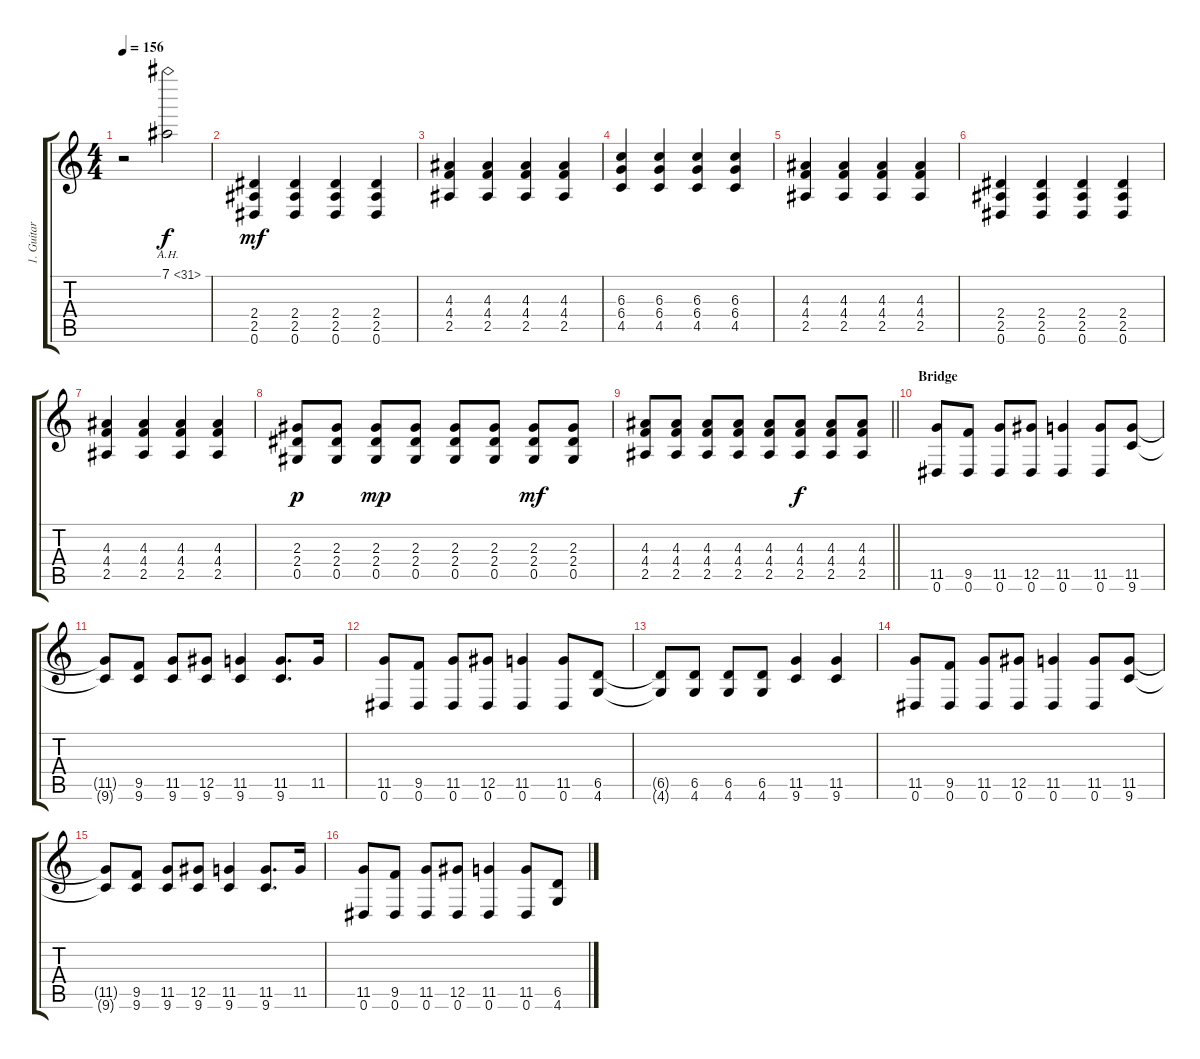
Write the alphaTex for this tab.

\track ("1. Guitar" "1. Guitar") {instrument overdrivenguitar}
\staff {score tabs}
\tuning (Eb4 Bb3 Gb3 Db3 Ab2 Eb2) {hide}
\ts (4 4)
\tempo 156
\clef g2
\ks c
r.2{dy f volume 15} 7.1{ah 24}.2 |
(2.4 2.5 0.6).4{dy mf} (2.4 2.5 0.6).4 (2.4 2.5 0.6).4 (2.4 2.5 0.6).4 |
(4.3 4.4 2.5).4 (4.3 4.4 2.5).4 (4.3 4.4 2.5).4 (4.3 4.4 2.5).4 |
(6.3 6.4 4.5).4 (6.3 6.4 4.5).4 (6.3 6.4 4.5).4 (6.3 6.4 4.5).4 |
(4.3 4.4 2.5).4 (4.3 4.4 2.5).4 (4.3 4.4 2.5).4 (4.3 4.4 2.5).4 |
(2.4 2.5 0.6).4 (2.4 2.5 0.6).4 (2.4 2.5 0.6).4 (2.4 2.5 0.6).4 |
(4.3 4.4 2.5).4 (4.3 4.4 2.5).4 (4.3 4.4 2.5).4 (4.3 4.4 2.5).4 |
(2.3 2.4 0.5).8{dy p} (2.3 2.4 0.5).8 (2.3 2.4 0.5).8{dy mp} (2.3 2.4 0.5).8 (2.3 2.4 0.5).8 (2.3 2.4 0.5).8 (2.3 2.4 0.5).8{dy mf} (2.3 2.4 0.5).8 |
\barLineRight lightlight
(4.3 4.4 2.5).8 (4.3 4.4 2.5).8 (4.3 4.4 2.5).8 (4.3 4.4 2.5).8 (4.3 4.4 2.5).8 (4.3 4.4 2.5).8{dy f} (4.3 4.4 2.5).8 (4.3 4.4 2.5).8 |
\section ("" "Bridge")
(11.5 0.6).8 (9.5 0.6).8 (11.5 0.6).8 (12.5 0.6).8 (11.5 0.6).4 (11.5 0.6).8 (11.5 9.6).8 |
(11.5{t} 9.6{t}).8 (9.5 9.6).8 (11.5 9.6).8 (12.5 9.6).8 (11.5 9.6).4 (11.5 9.6).8{d} 11.5.16 |
(11.5 0.6).8 (9.5 0.6).8 (11.5 0.6).8 (12.5 0.6).8 (11.5 0.6).4 (11.5 0.6).8 (6.5 4.6).8 |
(6.5{t} 4.6{t}).8 (6.5 4.6).8 (6.5 4.6).8 (6.5 4.6).8 (11.5 9.6).4 (11.5 9.6).4 |
(11.5 0.6).8 (9.5 0.6).8 (11.5 0.6).8 (12.5 0.6).8 (11.5 0.6).4 (11.5 0.6).8 (11.5 9.6).8 |
(11.5{t} 9.6{t}).8 (9.5 9.6).8 (11.5 9.6).8 (12.5 9.6).8 (11.5 9.6).4 (11.5 9.6).8{d} 11.5.16 |
(11.5 0.6).8 (9.5 0.6).8 (11.5 0.6).8 (12.5 0.6).8 (11.5 0.6).4 (11.5 0.6).8 (6.5 4.6).8
